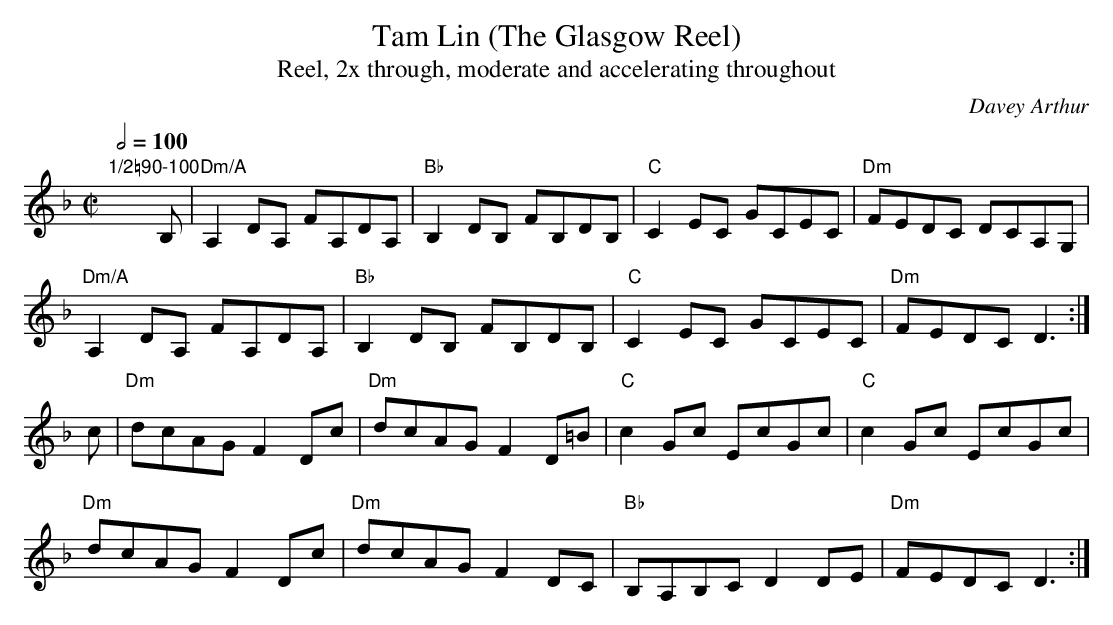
X:1
T:Tam Lin (The Glasgow Reel)
T:Reel, 2x through, moderate and accelerating throughout
C:Davey Arthur
M:C|
Q:1/2=100
K:Dm
"1/2=90-100"yyyB,|"Dm/A"A,2 DA, FA,DA,|"Bb"B,2 DB, FB,DB,|"C"C2 EC GCEC|"Dm"FEDC DCA,G,|
"Dm/A"A,2 DA, FA,DA,|"Bb"B,2 DB, FB,DB,|"C"C2 EC GCEC|"Dm"FEDC D3:|
c|"Dm"dcAGF2Dc|"Dm"dcAGF2D=B|"C"c2Gc EcGc|"C"c2Gc EcGc|
"Dm"dcAGF2Dc|"Dm"dcAGF2DC|"Bb"B,A,B,C D2DE|"Dm"FEDC D3:|
